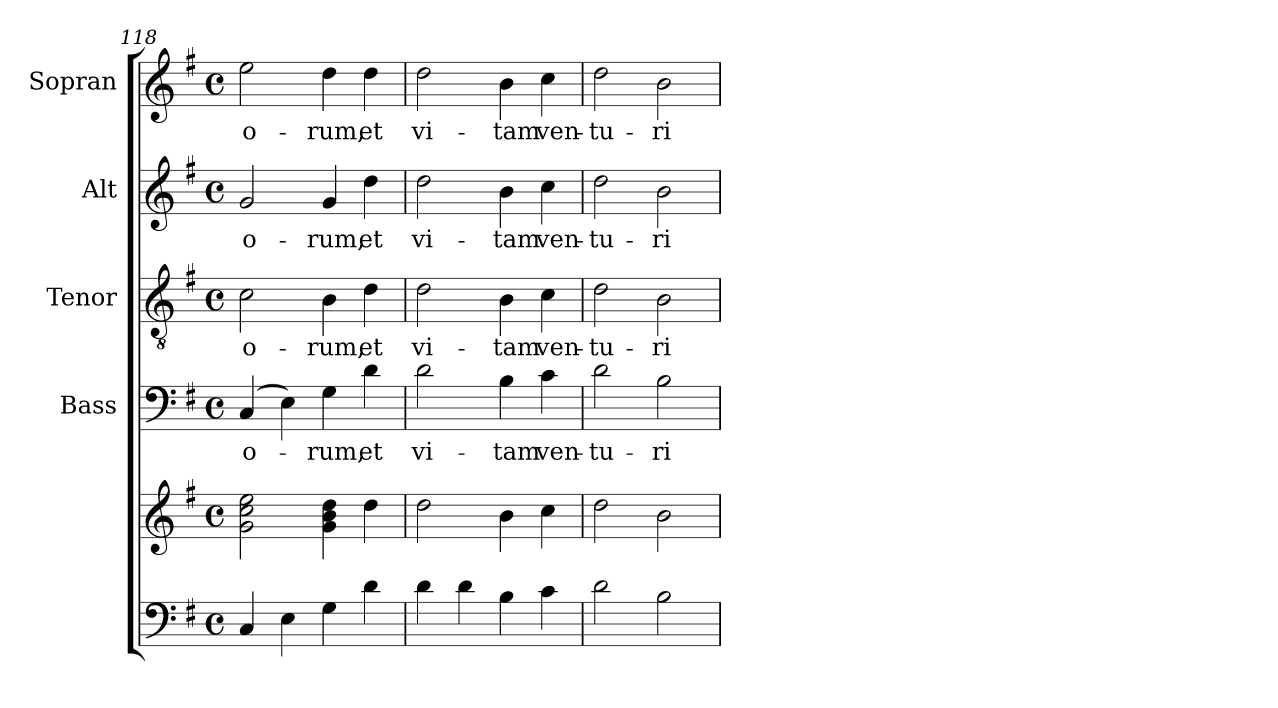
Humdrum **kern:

**kern	**kern	**kern	**text	**kern	**text	**kern	**text	**kern	**text
*part5	*part5	*part4	*part4	*part3	*part3	*part2	*part2	*part1	*part1
*staff6	*staff5	*staff4	*staff4	*staff3	*staff3	*staff2	*staff2	*staff1	*staff1
*	*	*I"Bass	*	*I"Tenor	*	*I"Alt	*	*I"Sopran	*
*	*	*I'B.	*	*I'T.	*	*I'A.	*	*I'S.	*
*clefF4	*clefG2	*clefF4	*	*clefGv2	*	*clefG2	*	*clefG2	*
*k[f#]	*k[f#]	*k[f#]	*	*k[f#]	*	*k[f#]	*	*k[f#]	*
*G:	*G:	*G:	*	*G:	*	*G:	*	*G:	*
*M4/4	*M4/4	*M4/4	*	*M4/4	*	*M4/4	*	*M4/4	*
*met(c)	*met(c)	*met(c)	*	*met(c)	*	*met(c)	*	*met(c)	*
=118	=118	=118	=118	=118	=118	=118	=118	=118	=118
!	!	!	!LO:LY:b	!	!LO:LY:b	!	!LO:LY:b	!	!LO:LY:b
4C/	2g\ 2cc\ 2ee\	(4C/	-o-	2c\	-o-	2g/	-o-	2ee\	-o-
4E\	.	4E\)	.	.	.	.	.	.	.
!	!	!	!LO:LY:b	!	!LO:LY:b	!	!LO:LY:b	!	!LO:LY:b
4G\	4g\ 4b\ 4dd\	4G\	-rum,	4B\	-rum,	4g/	-rum,	4dd\	-rum,
!	!	!	!LO:LY:b	!	!LO:LY:b	!	!LO:LY:b	!	!LO:LY:b
4d\	4dd\	4d\	et	4d\	et	4dd\	et	4dd\	et
=119	=119	=119	=119	=119	=119	=119	=119	=119	=119
!	!	!	!LO:LY:b	!	!LO:LY:b	!	!LO:LY:b	!	!LO:LY:b
4d\	2dd\	2d\	vi-	2d\	vi-	2dd\	vi-	2dd\	vi-
4d\	.	.	.	.	.	.	.	.	.
!	!	!	!LO:LY:b	!	!LO:LY:b	!	!LO:LY:b	!	!LO:LY:b
4B\	4b\	4B\	-tam	4B\	-tam	4b\	-tam	4b\	-tam
!	!	!	!LO:LY:b	!	!LO:LY:b	!	!LO:LY:b	!	!LO:LY:b
4c\	4cc\	4c\	ven-	4c\	ven-	4cc\	ven-	4cc\	ven-
=120	=120	=120	=120	=120	=120	=120	=120	=120	=120
!	!	!	!LO:LY:b	!	!LO:LY:b	!	!LO:LY:b	!	!LO:LY:b
2d\	2dd\	2d\	-tu-	2d\	-tu-	2dd\	-tu-	2dd\	-tu-
!	!	!	!LO:LY:b	!	!LO:LY:b	!	!LO:LY:b	!	!LO:LY:b
2B\	2b\	2B\	-ri	2B\	-ri	2b\	-ri	2b\	-ri
=	=	=	=	=	=	=	=	=	=
*-	*-	*-	*-	*-	*-	*-	*-	*-	*-
